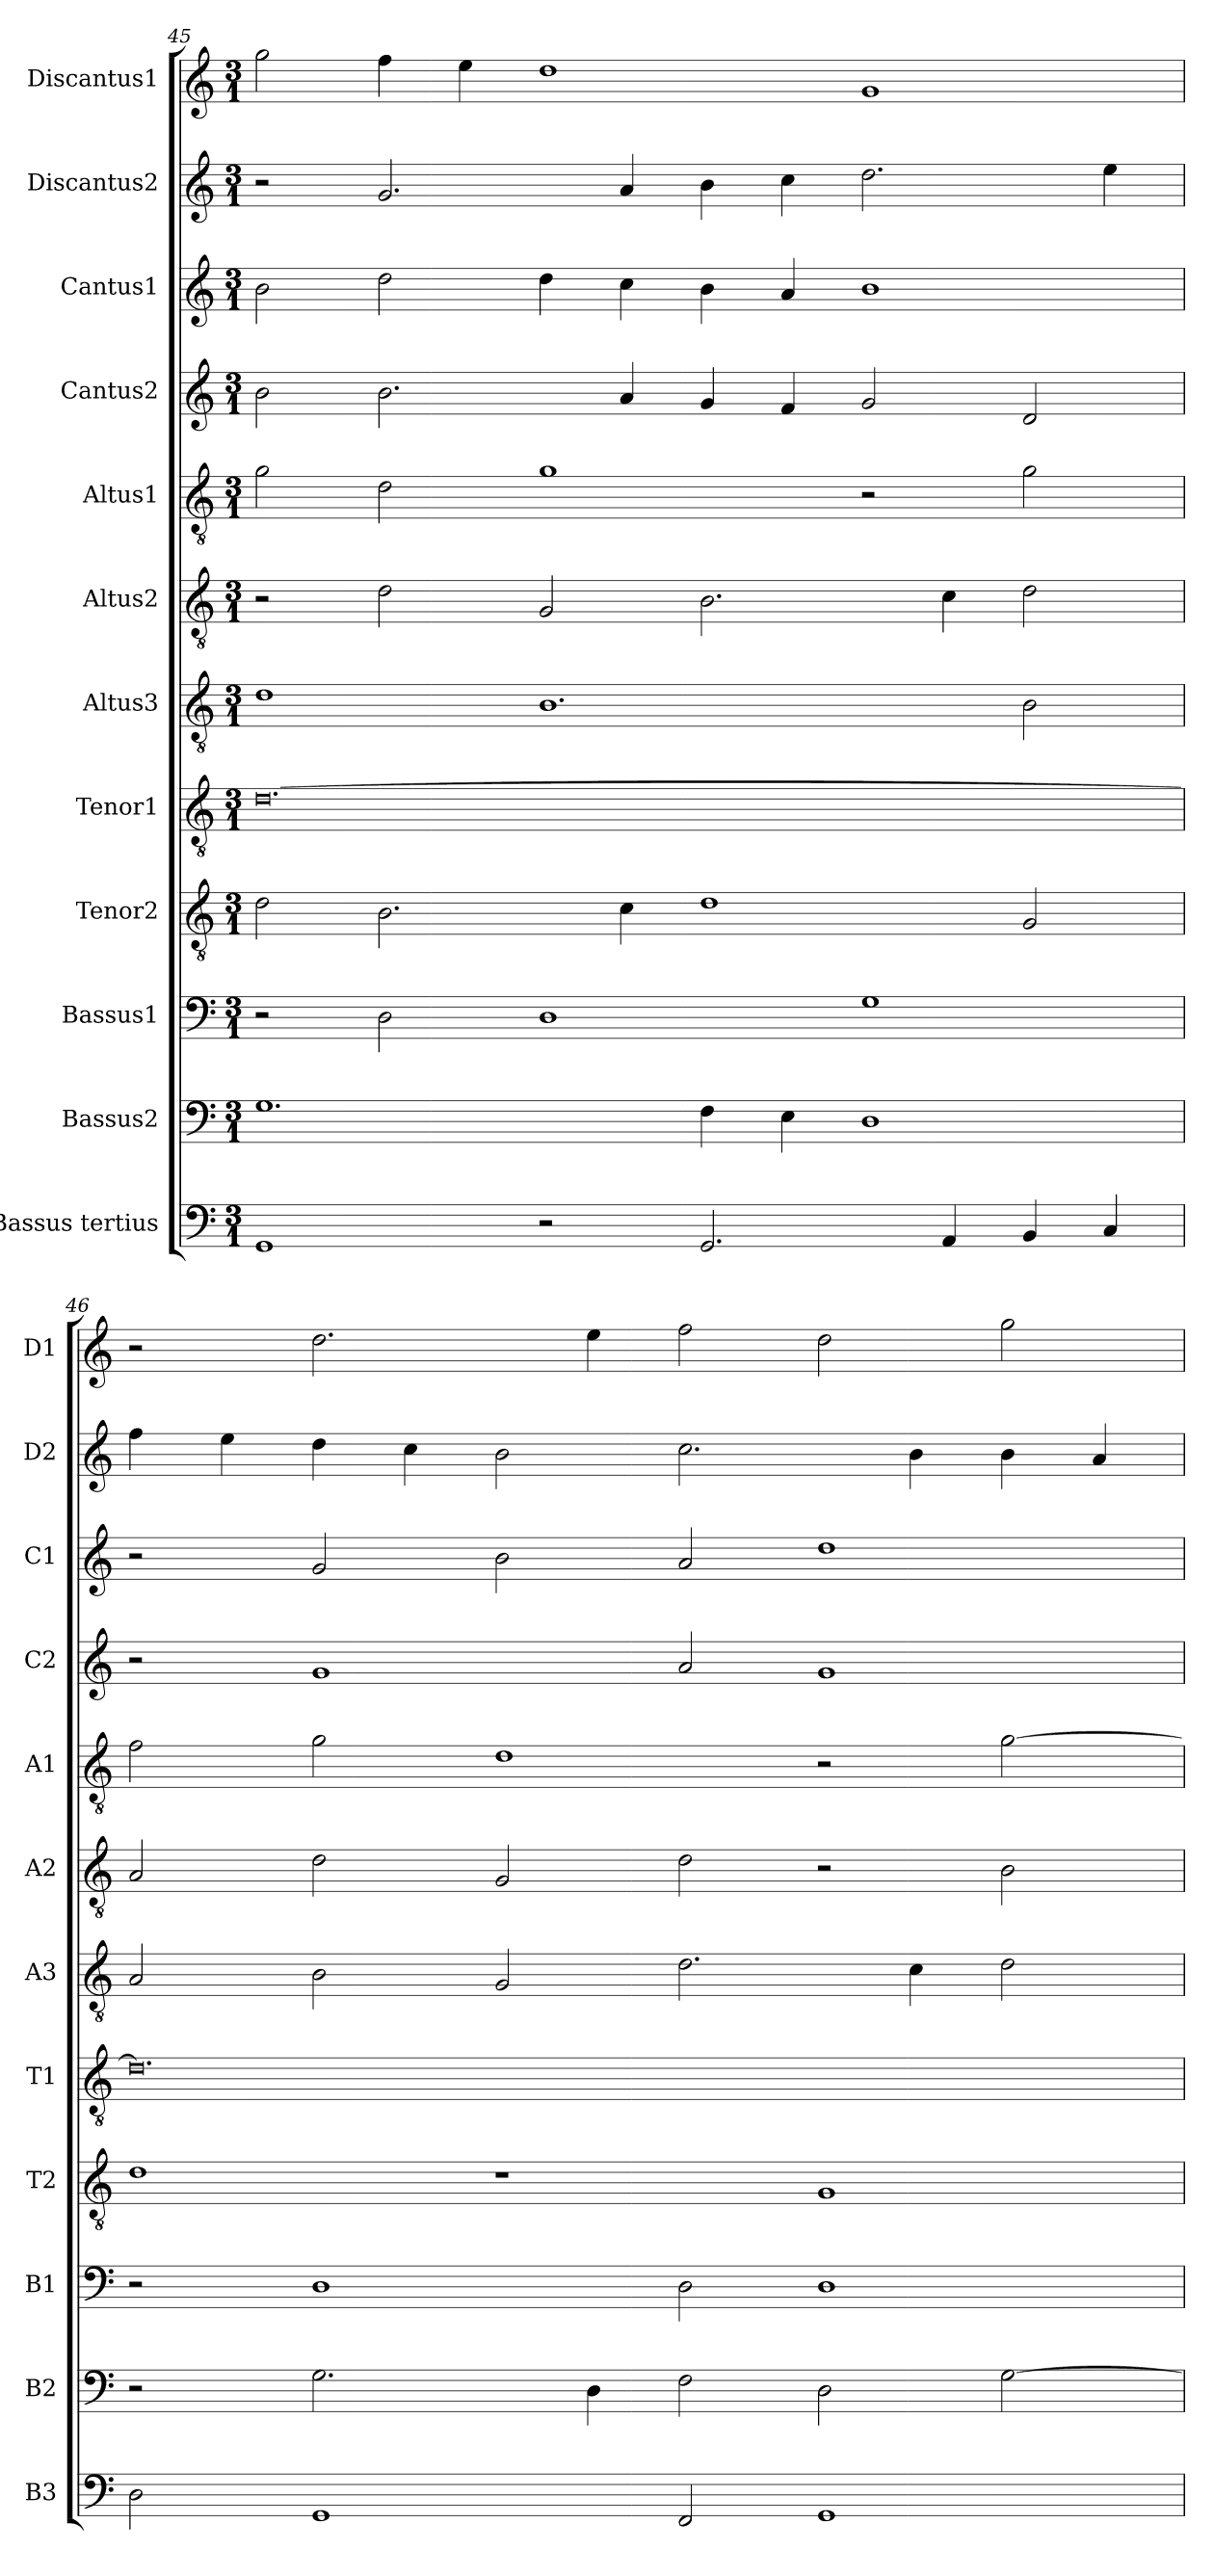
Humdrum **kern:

**kern	**kern	**kern	**kern	**kern	**kern	**kern	**kern	**kern	**kern	**kern	**kern
*part12	*part11	*part10	*part9	*part8	*part7	*part6	*part5	*part4	*part3	*part2	*part1
*staff12	*staff11	*staff10	*staff9	*staff8	*staff7	*staff6	*staff5	*staff4	*staff3	*staff2	*staff1
*I"Bassus tertius	*I"Bassus2	*I"Bassus1	*I"Tenor2	*I"Tenor1	*I"Altus3	*I"Altus2	*I"Altus1	*I"Cantus2	*I"Cantus1	*I"Discantus2	*I"Discantus1
*I'B3	*I'B2	*I'B1	*I'T2	*I'T1	*I'A3	*I'A2	*I'A1	*I'C2	*I'C1	*I'D2	*I'D1
*clefF4	*clefF4	*clefF4	*clefGv2	*clefGv2	*clefGv2	*clefGv2	*clefGv2	*clefG2	*clefG2	*clefG2	*clefG2
*k[]	*k[]	*k[]	*k[]	*k[]	*k[]	*k[]	*k[]	*k[]	*k[]	*k[]	*k[]
*M3/1	*M3/1	*M3/1	*M3/1	*M3/1	*M3/1	*M3/1	*M3/1	*M3/1	*M3/1	*M3/1	*M3/1
=45	=45	=45	=45	=45	=45	=45	=45	=45	=45	=45	=45
1GG	1.G	2r	2d\	[0.d	1d	2r	2g\	2b\	2b\	2r	2gg\
.	.	2D\	2.B\	.	.	2d\	2d\	2.b\	2dd\	2.g/	4ff\
.	.	.	.	.	.	.	.	.	.	.	4ee\
2r	.	1D	.	.	1.B	2G/	1g	.	4dd\	.	1dd
.	.	.	4c\	.	.	.	.	4a/	4cc\	4a/	.
2.GG/	4F\	.	1d	.	.	2.B\	.	4g/	4b\	4b\	.
.	4E\	.	.	.	.	.	.	4f/	4a/	4cc\	.
.	1D	1G	.	.	.	.	2r	2g/	1b	2.dd\	1g
4AA/	.	.	.	.	.	4c\	.	.	.	.	.
4BB/	.	.	2G/	.	2B\	2d\	2g\	2d/	.	.	.
4C/	.	.	.	.	.	.	.	.	.	4ee\	.
=46	=46	=46	=46	=46	=46	=46	=46	=46	=46	=46	=46
2D\	2r	2r	1d	0.d]	2A/	2A/	2f\	2r	2r	4ff\	2r
.	.	.	.	.	.	.	.	.	.	4ee\	.
1GG	2.G\	1D	.	.	2B\	2d\	2g\	1g	2g/	4dd\	2.dd\
.	.	.	.	.	.	.	.	.	.	4cc\	.
.	.	.	1r	.	2G/	2G/	1d	.	2b\	2b\	.
.	4D\	.	.	.	.	.	.	.	.	.	4ee\
2FF/	2F\	2D\	.	.	2.d\	2d\	.	2a/	2a/	2.cc\	2ff\
1GG	2D\	1D	1G	.	.	2r	2r	1g	1dd	.	2dd\
.	.	.	.	.	4c\	.	.	.	.	4b\	.
.	[2G\	.	.	.	2d\	2B\	[2g\	.	.	4b\	2gg\
.	.	.	.	.	.	.	.	.	.	4a/	.
=	=	=	=	=	=	=	=	=	=	=	=
*-	*-	*-	*-	*-	*-	*-	*-	*-	*-	*-	*-
